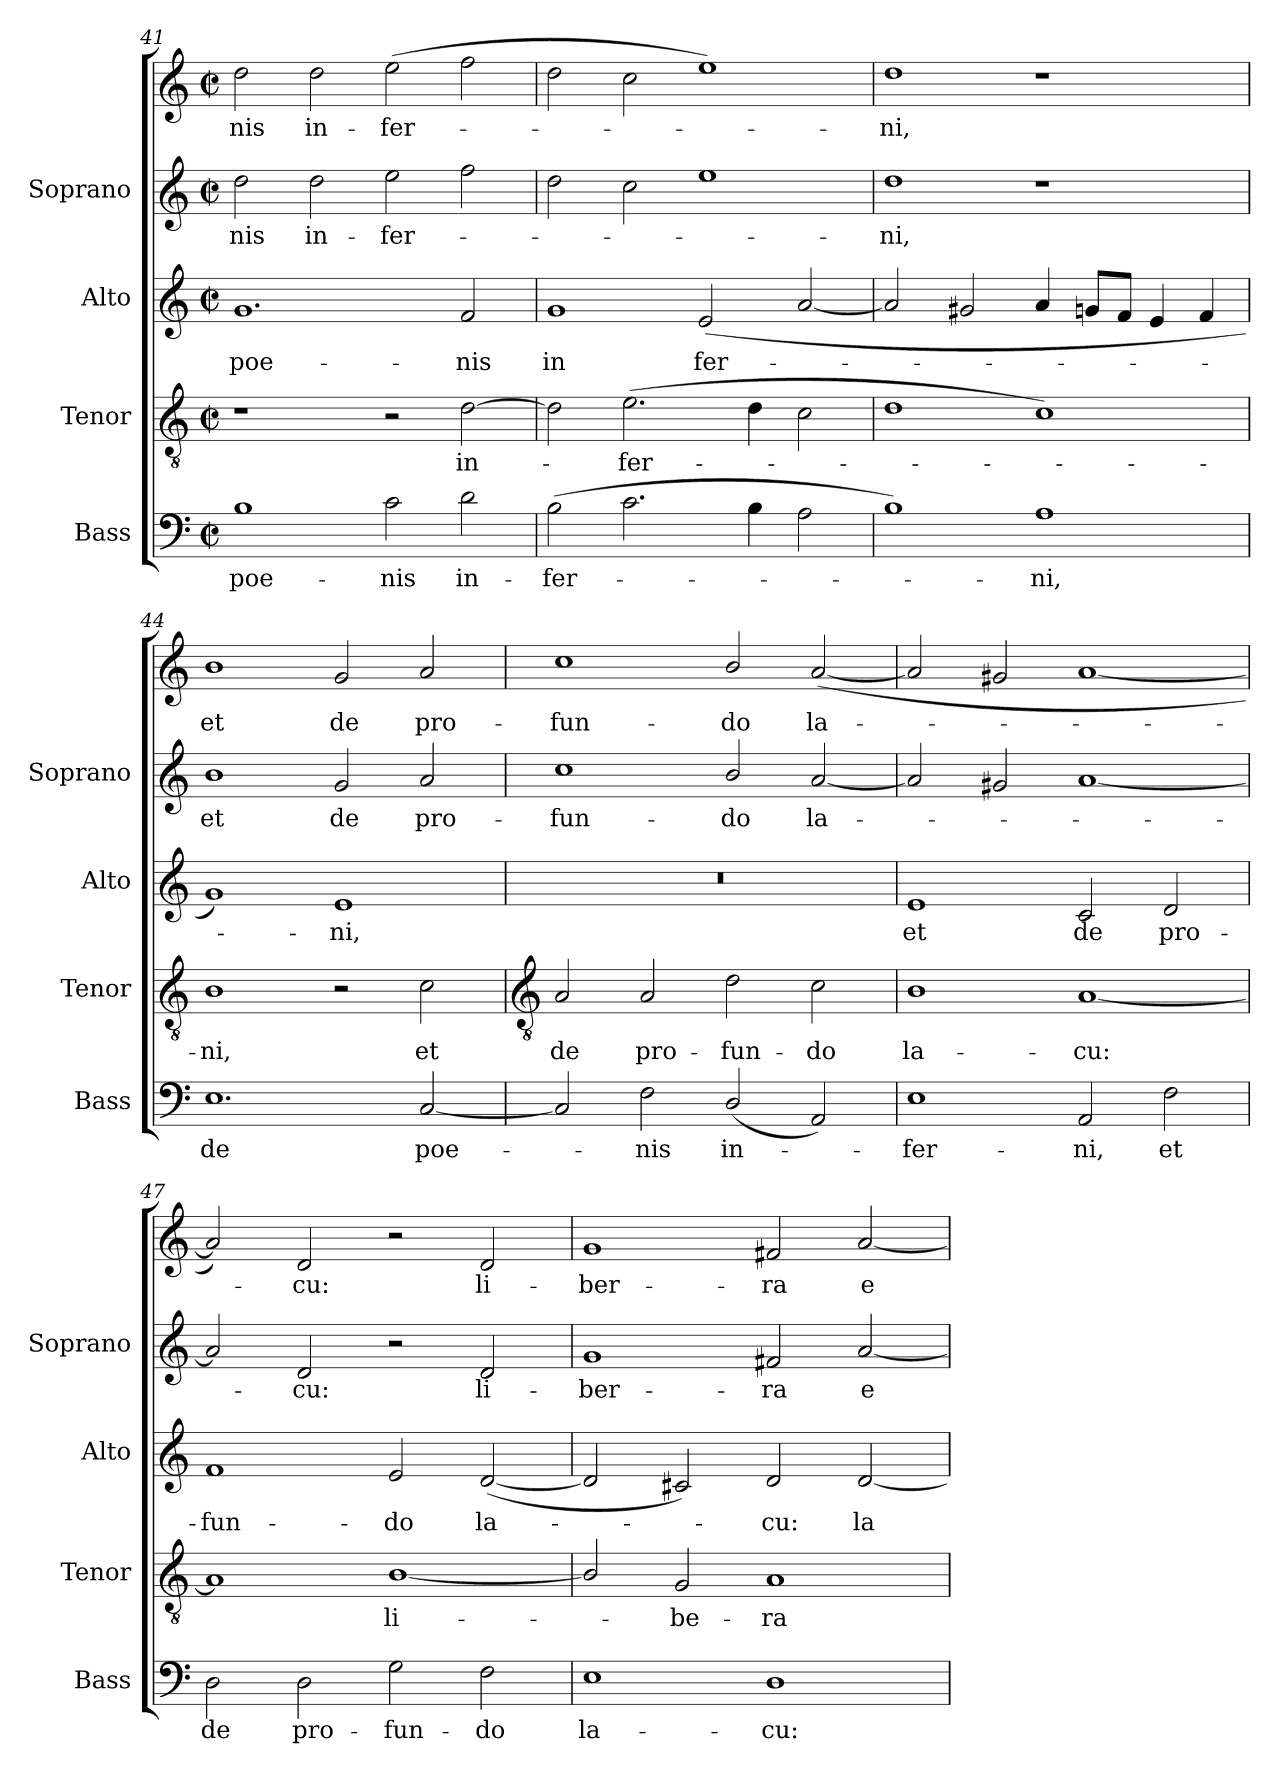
**kern	**text	**kern	**text	**kern	**text	**kern	**text	**kern	**text
*part4	*part4	*part3	*part3	*part2	*part2	*part1	*part1	*part1	*part1
*staff5	*staff5	*staff4	*staff4	*staff3	*staff3	*staff2	*staff2	*staff1	*staff1
*I"Bass	*	*I"Tenor	*	*I"Alto	*	*I"Soprano	*	*	*
*I'Bass	*	*I'Tenor	*	*I'Alto	*	*I'Soprano	*	*	*
*clefF4	*	*clefGv2	*	*clefG2	*	*	*	*clefG2	*
*k[]	*	*k[]	*	*k[]	*	*k[]	*	*k[]	*
*C:	*	*C:	*	*C:	*	*C:	*	*C:	*
*M4/2	*	*M4/2	*	*M4/2	*	*M4/2	*	*M4/2	*
*met(c|)	*	*met(c|)	*	*met(c|)	*	*met(c|)	*	*met(c|)	*
=41	=41	=41	=41	=41	=41	=41	=41	=41	=41
!	!LO:LY:b	!	!	!	!LO:LY:b	!	!LO:LY:b	!	!LO:LY:b
1B	poe-	1r	.	1.g	poe-	2dd	-nis	2dd	-nis
!	!	!	!	!	!	!	!LO:LY:b	!	!LO:LY:b
.	.	.	.	.	.	2dd	in-	2dd	in-
!	!LO:LY:b	!	!	!	!	!	!LO:LY:b	!	!LO:LY:b
2c	-nis	2r	.	.	.	2ee	-fer-	(>2ee	-fer-
!	!LO:LY:b	!	!LO:LY:b	!	!LO:LY:b	!	!	!	!
2d	in-	[2d	in-	2f	-nis	2ff	.	2ff	.
=42	=42	=42	=42	=42	=42	=42	=42	=42	=42
!	!LO:LY:b	!	!	!	!LO:LY:b	!	!	!	!
(>2B	-fer-	2d]	.	1g	in	2dd	.	2dd	.
!	!	!	!LO:LY:b	!	!	!	!	!	!
2.c	.	(>2.e	fer-	.	.	2cc	.	2cc	.
!	!	!	!	!	!LO:LY:b	!	!	!	!
.	.	.	.	(<2e	fer-	1ee	.	1ee)	.
4B	.	4d	.	.	.	.	.	.	.
2A	.	2c	.	[2a	.	.	.	.	.
=43	=43	=43	=43	=43	=43	=43	=43	=43	=43
!	!	!	!	!	!	!	!LO:LY:b	!	!LO:LY:b
1B)	.	1d	.	2a]	.	1dd	ni,	1dd	ni,
.	.	.	.	2g#X	.	.	.	.	.
!	!LO:LY:b	!	!	!	!	!	!	!	!
1A	ni,	1c)	.	4a	.	1r	.	1r	.
.	.	.	.	8gL	.	.	.	.	.
.	.	.	.	8fJ	.	.	.	.	.
.	.	.	.	4e	.	.	.	.	.
.	.	.	.	4f	.	.	.	.	.
=44	=44	=44	=44	=44	=44	=44	=44	=44	=44
!	!LO:LY:b	!	!LO:LY:b	!	!	!	!LO:LY:b	!	!LO:LY:b
1.E	de	1B	ni,	1g)	.	1b	et	1b	et
!	!	!	!	!	!LO:LY:b	!	!LO:LY:b	!	!LO:LY:b
.	.	2r	.	1e	ni,	2g	de	2g	de
!	!LO:LY:b	!	!LO:LY:b	!	!	!	!LO:LY:b	!	!LO:LY:b
[2C	poe-	2c	et	.	.	2a	pro-	2a	pro-
!!LO:LB:g=z
=45	=45	=45	=45	=45	=45	=45	=45	=45	=45
*	*	*clefGv2	*	*	*	*	*	*	*
!	!	!	!LO:LY:b	!	!	!	!LO:LY:b	!	!LO:LY:b
2C]	.	2A	de	0r	.	1cc	-fun-	1cc	-fun-
!	!LO:LY:b	!	!LO:LY:b	!	!	!	!	!	!
2F	nis	2A	pro-	.	.	.	.	.	.
!	!LO:LY:b	!	!LO:LY:b	!	!	!	!LO:LY:b	!	!LO:LY:b
(<2D/	in-	2d	-fun-	.	.	2b/	-do	2b/	-do
!	!	!	!LO:LY:b	!	!	!	!LO:LY:b	!	!LO:LY:b
2AA)	.	2c	-do	.	.	[2a	la-	(<[2a	la-
=46	=46	=46	=46	=46	=46	=46	=46	=46	=46
!	!LO:LY:b	!	!LO:LY:b	!	!LO:LY:b	!	!	!	!
1E	fer-	1B	la-	1e	et	2a]	.	2a]	.
.	.	.	.	.	.	2g#X	.	2g#X	.
!	!LO:LY:b	!	!LO:LY:b	!	!LO:LY:b	!	!	!	!
2AA	-ni,	[1A	-cu:	2c	de	[1a	.	[1a	.
!	!LO:LY:b	!	!	!	!LO:LY:b	!	!	!	!
2F	et	.	.	2d	pro-	.	.	.	.
=47	=47	=47	=47	=47	=47	=47	=47	=47	=47
!	!LO:LY:b	!	!	!	!LO:LY:b	!	!	!	!
2D	de	1A]	.	1f	-fun-	2a]	.	2a])	.
!	!LO:LY:b	!	!	!	!	!	!LO:LY:b	!	!LO:LY:b
2D	pro-	.	.	.	.	2d	cu:	2d	cu:
!	!LO:LY:b	!	!LO:LY:b	!	!LO:LY:b	!	!	!	!
2G	-fun-	[1B/	li-	2e	-do	2r	.	2r	.
!	!LO:LY:b	!	!	!	!LO:LY:b	!	!LO:LY:b	!	!LO:LY:b
2F	-do	.	.	(<[2d	la-	2d	li-	2d	li-
=48	=48	=48	=48	=48	=48	=48	=48	=48	=48
!	!LO:LY:b	!	!	!	!	!	!LO:LY:b	!	!LO:LY:b
1E	la-	2B/]	.	2d]	.	1g	-ber-	1g	-ber-
!	!	!	!LO:LY:b	!	!	!	!	!	!
.	.	2G	be-	2c#X)	.	.	.	.	.
!	!LO:LY:b	!	!LO:LY:b	!	!LO:LY:b	!	!LO:LY:b	!	!LO:LY:b
1D	-cu:	1A	-ra	2d	cu:	2f#X	-ra	2f#X	-ra
!	!	!	!	!	!LO:LY:b	!	!LO:LY:b	!	!LO:LY:b
.	.	.	.	[2d	la-	[2a	e-	[2a	e-
=	=	=	=	=	=	=	=	=	=
*-	*-	*-	*-	*-	*-	*-	*-	*-	*-
